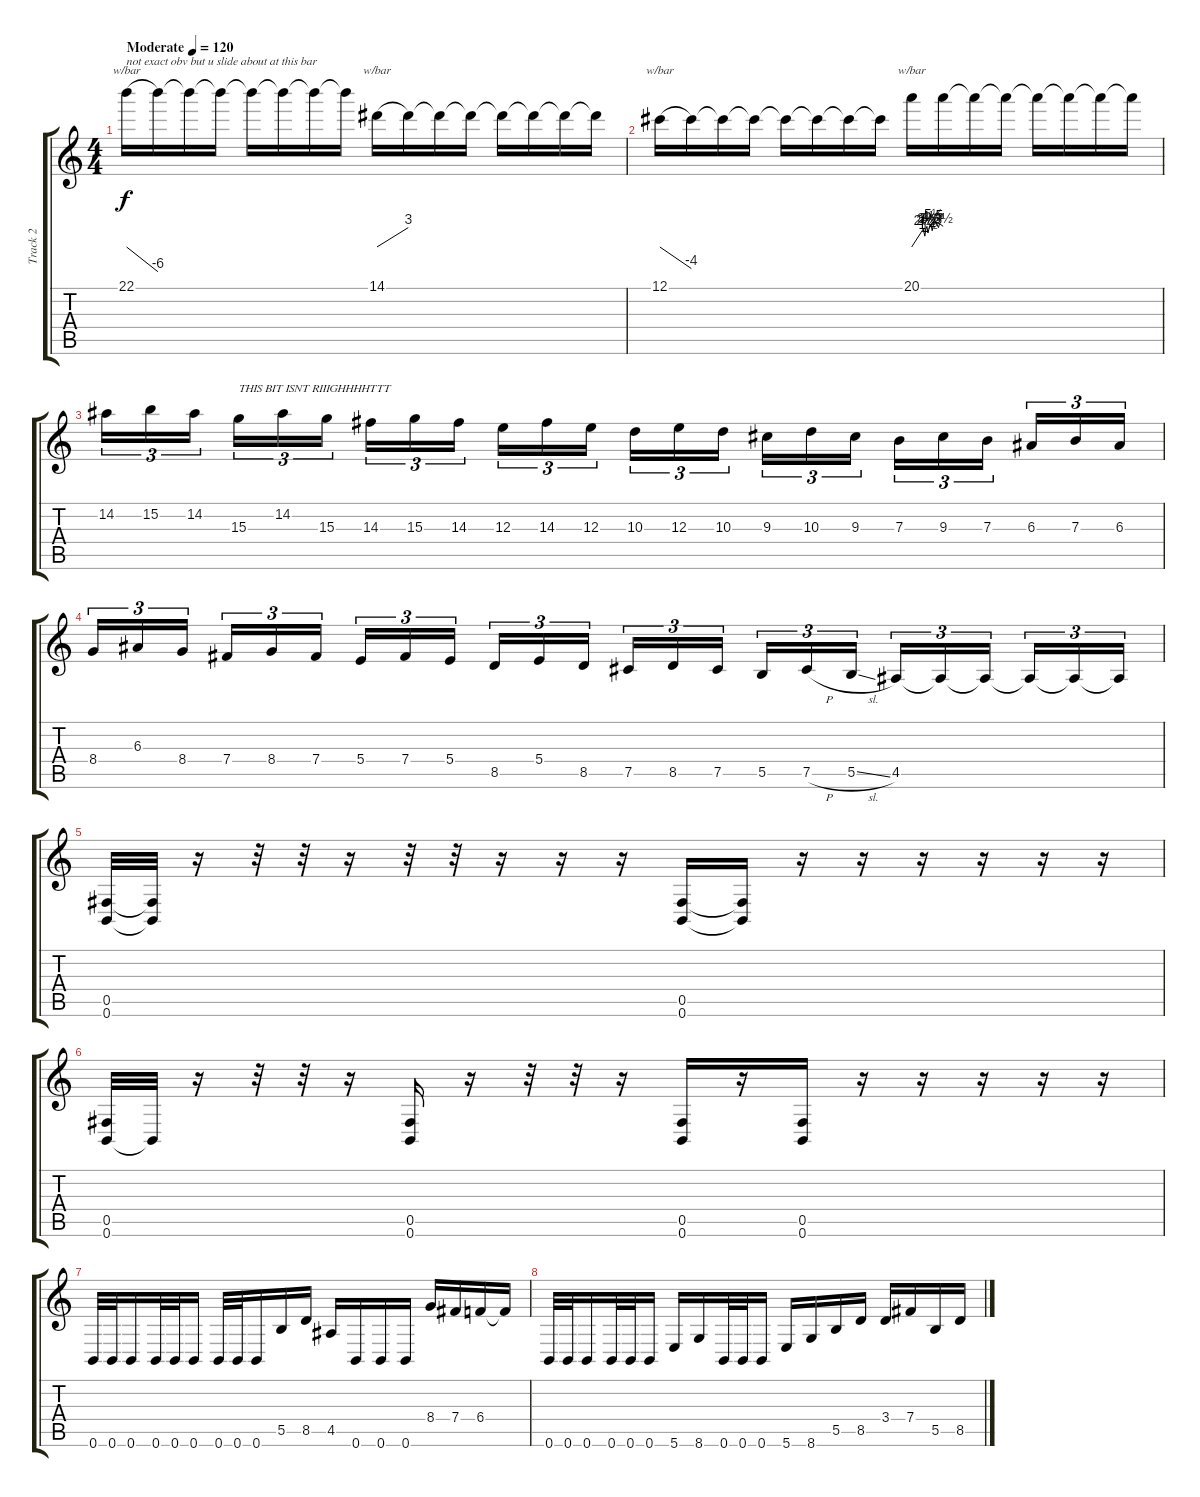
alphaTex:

\track ("Track 2" "Track 2") {instrument distortionguitar}
\staff {score tabs}
\tuning (Db4 Ab3 E3 B2 Gb2 B1) {hide}
\ts (4 4)
\tempo (120 "Moderate")
\clef g2
\ks c
22.1.16{tbe (dive default 0 0 60 -24) txt "not exact obv but u slide about at this bar" dy f instrument distortionguitar} 22.1{t}.16 22.1{t}.16 22.1{t}.16 22.1{t}.16 22.1{t}.16 22.1{t}.16 22.1{t}.16 14.1.16{tbe (dive default 0 0 60 12)} 14.1{t}.16 14.1{t}.16 14.1{t}.16 14.1{t}.16 14.1{t}.16 14.1{t}.16 14.1{t}.16 |
12.1.16{tbe (dive default 0 0 60 -16)} 12.1{t}.16 12.1{t}.16 12.1{t}.16 12.1{t}.16 12.1{t}.16 12.1{t}.16 12.1{t}.16 20.1.16{tbe (custom default 0 0 22 10 25 4 27 10 29 14 31 6 34 14 37 18 39 8 42 22 47 22 51 12 53 20 60 14)} 20.1{t}.16 20.1{t}.16 20.1{t}.16 20.1{t}.16 20.1{t}.16 20.1{t}.16 20.1{t}.16 |
14.2.16{tu (3 2)} 15.2.16{tu (3 2)} 14.2.16{tu (3 2) beam splitsecondary} 15.3.16{tu (3 2) txt "THIS BIT ISNT RIIIGHHHHTTT"} 14.2.16{tu (3 2)} 15.3.16{tu (3 2)} 14.3.16{tu (3 2)} 15.3.16{tu (3 2)} 14.3.16{tu (3 2) beam splitsecondary} 12.3.16{tu (3 2)} 14.3.16{tu (3 2)} 12.3.16{tu (3 2)} 10.3.16{tu (3 2)} 12.3.16{tu (3 2)} 10.3.16{tu (3 2) beam splitsecondary} 9.3.16{tu (3 2)} 10.3.16{tu (3 2)} 9.3.16{tu (3 2)} 7.3.16{tu (3 2)} 9.3.16{tu (3 2)} 7.3.16{tu (3 2) beam splitsecondary} 6.3.16{tu (3 2)} 7.3.16{tu (3 2)} 6.3.16{tu (3 2)} |
8.4.16{tu (3 2)} 6.3.16{tu (3 2)} 8.4.16{tu (3 2) beam splitsecondary} 7.4.16{tu (3 2)} 8.4.16{tu (3 2)} 7.4.16{tu (3 2)} 5.4.16{tu (3 2)} 7.4.16{tu (3 2)} 5.4.16{tu (3 2) beam splitsecondary} 8.5.16{tu (3 2)} 5.4.16{tu (3 2)} 8.5.16{tu (3 2)} 7.5.16{tu (3 2)} 8.5.16{tu (3 2)} 7.5.16{tu (3 2) beam splitsecondary} 5.5.16{tu (3 2)} 7.5{h}.16{tu (3 2)} 5.5{sl}.16{tu (3 2)} 4.5.16{tu (3 2)} 4.5{t}.16{tu (3 2)} 4.5{t}.16{tu (3 2) beam splitsecondary} 4.5{t}.16{tu (3 2)} 4.5{t}.16{tu (3 2)} 4.5{t}.16{tu (3 2)} |
(0.5 0.6).32 (0.5{t} 0.6{t}).32 r.16 r.32 r.32 r.16 r.32 r.32 r.16 r.16 r.16 (0.5 0.6).16 (0.5{t} 0.6{t}).16 r.16 r.16 r.16 r.16 r.16 r.16 |
(0.5 0.6).32 0.6{t}.32 r.16 r.32 r.32 r.16 (0.5 0.6).16 r.16 r.32 r.32 r.16 (0.5 0.6).16 r.16 (0.5 0.6).16 r.16 r.16 r.16 r.16 r.16 |
0.6.32 0.6.32 0.6.16 0.6.32 0.6.32 0.6.16 0.6.32 0.6.32 0.6.16 5.5.16 8.5.16 4.5.16 0.6.16 0.6.16 0.6.16 8.4.16 7.4.16 6.4.16 6.4{t}.16 |
0.6.32 0.6.32 0.6.16 0.6.32 0.6.32 0.6.16 5.6.16 8.6.16 0.6.32 0.6.32 0.6.16 5.6.16 8.6.16 5.5.16 8.5.16 3.4.16 7.4.16 5.5.16 8.5.16
